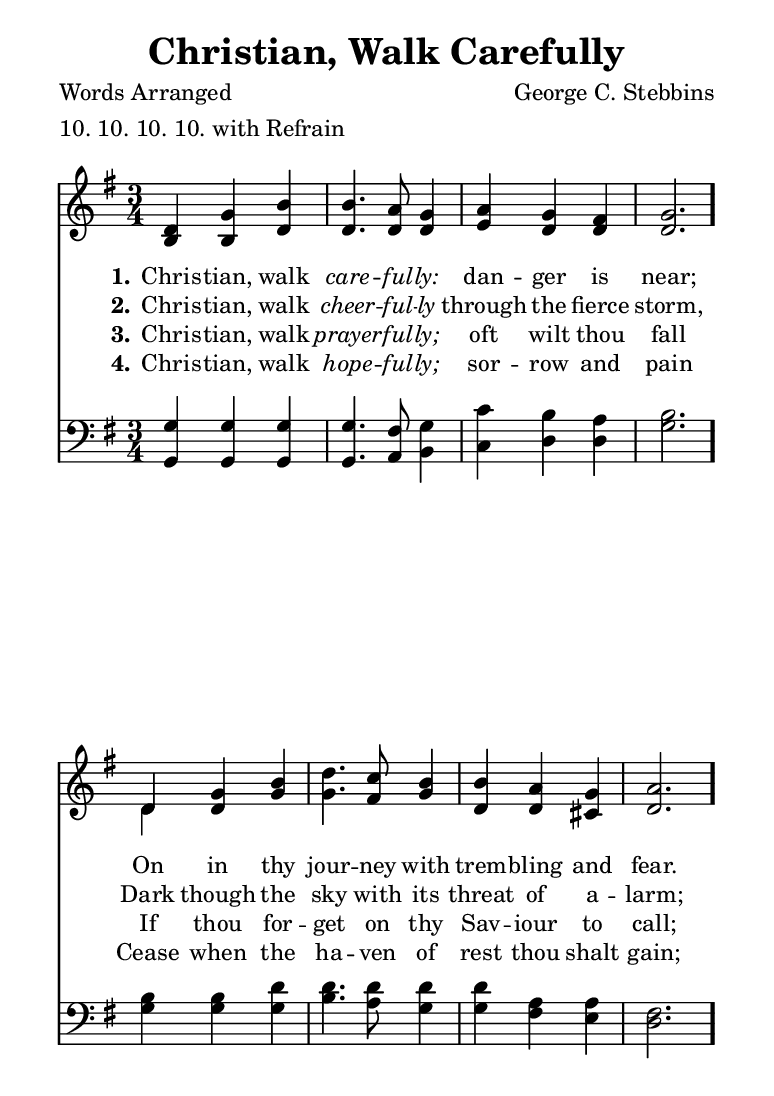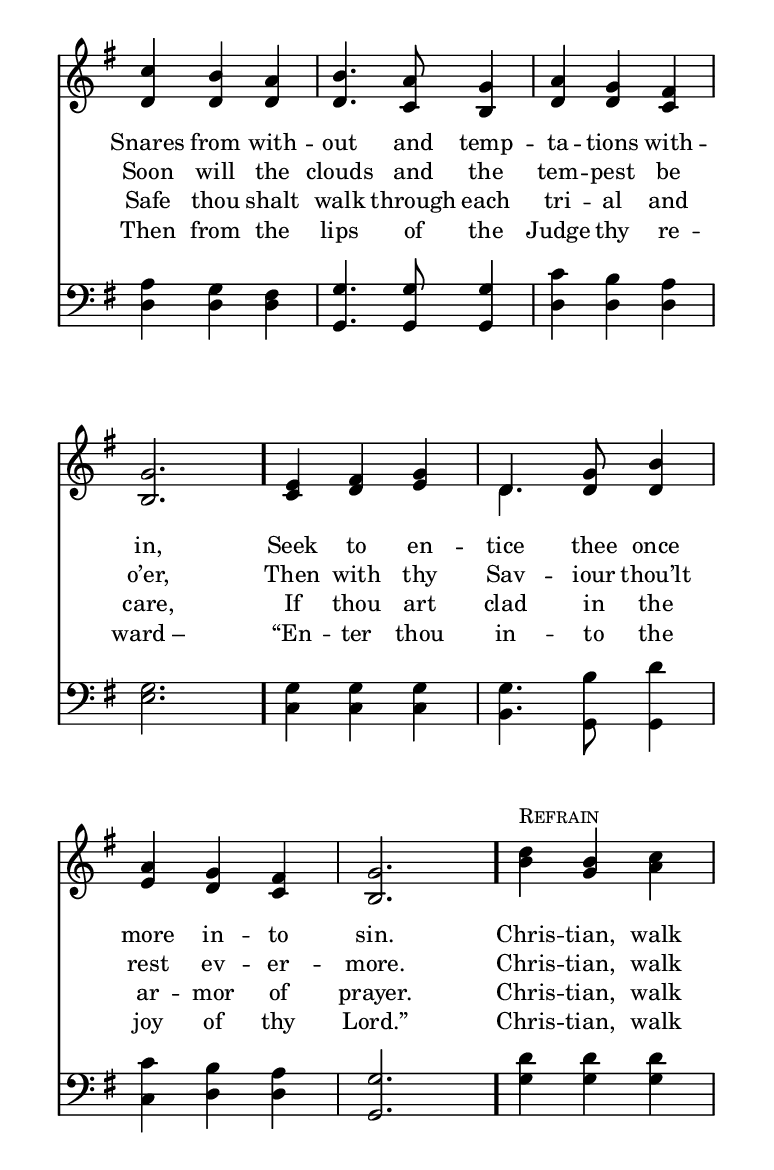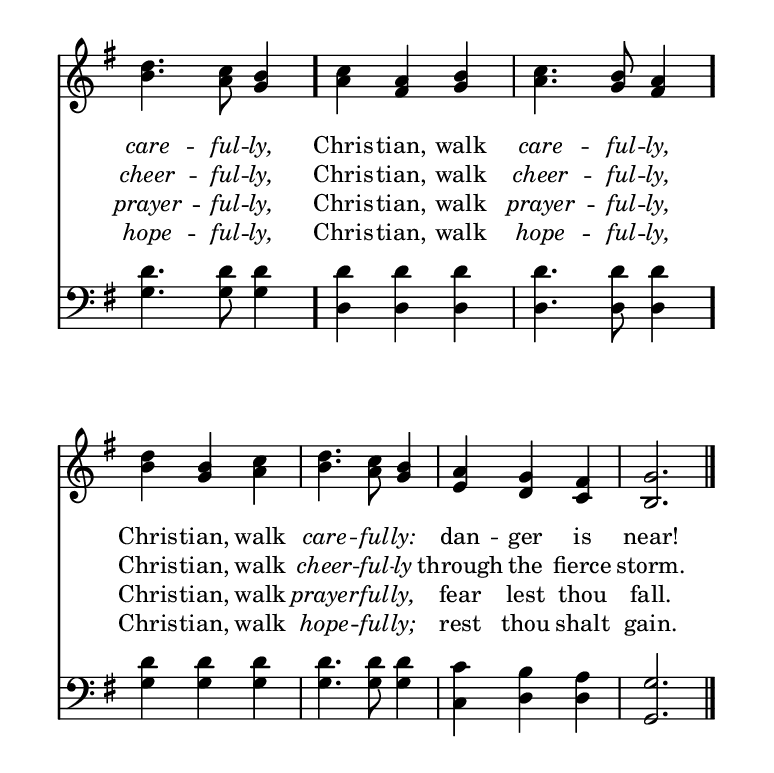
\include "common/global.ily"
\paper {
  \include "common/paper.ily"
}

\header{
  hymnnumber = "211"
  title = "Christian, Walk Carefully"
  tunename = ""
  meter = "10. 10. 10. 10. with Refrain" % original has P. M.
  poet = "Words Arranged" % see https://hymnary.org/text/christian_walk_carefully_danger_is_near
  composer = "George C. Stebbins" % see https://hymnary.org/text/christian_walk_carefully_danger_is_near
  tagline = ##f
}

global = {
  \include "common/overrides.ily"
  \override Staff.TimeSignature.style = #'numbered
  \time 3/4
  \override Score.MetronomeMark.transparent = ##t % hide all fermata changes too
  \tempo 4=90
  \key g \major
  \autoBeamOff
}

patternA = { c4 c c | c4. c8 c4 | c c c | c2. }

notesSoprano = {
\global
\relative c' {

  \changePitch \patternA { d g b | b a g | a g fis | g }
  \changePitch \patternA { d g b | d c b | b a g | a }
  \changePitch \patternA { c b a | b a g | a g fis | g }
  \changePitch \patternA { e fis g | d g b | a g fis | g }

  << s^\markup { \small \caps "Refrain" }
  \changePitch \patternA { d' b c | d c b } >>
  \changePitch \patternA { c a b | c b a }
  \changePitch \patternA { d b c | d c b | a g fis | g }

  \bar "|."

}
}

notesAlto = {
\global
\relative e' {

  \changePitch \patternA { b b d | d d d | e d d | d }
  \changePitch \patternA { d d g | g fis g | d d cis | d }
  \changePitch \patternA { d d d | d c b | d d c | b }
  \changePitch \patternA { c d e | d d d | e d c | b }

  \changePitch \patternA { b' g a | b a g }
  \changePitch \patternA { a fis g | a g fis }
  \changePitch \patternA { b g a | b a g | e d c | b }

}
}

notesTenor = {
\global
\relative a {

  \changePitch \patternA { g g g | g fis g | c b a | b }
  \changePitch \patternA { b b d | d d d | d a a | fis }
  \changePitch \patternA { a g fis | g g g | c b a | g }
  \changePitch \patternA { g g g | g b d | c b a | g }

  \changePitch \patternA { d' d d | d d d }
  \changePitch \patternA { d d d | d d d }
  \changePitch \patternA { d d d | d d d | c b a | g }

}
}

notesBass = {
\global
\relative f, {

  \changePitch \patternA { g g g | g a b | c d d | g }
  \changePitch \patternA { g g g | b a g | g fis e | d }
  \changePitch \patternA { d d d | g, g g | d' d d | e }
  \changePitch \patternA { c c c | b g g | c d d | g, }

  \changePitch \patternA { g' g g | g g g }
  \changePitch \patternA { d d d | d d d }
  \changePitch \patternA { g g g | g g g | c, d d | g, }

}
}

RefrainA = \lyricmode {

Chris -- tian, walk \italicsOn care -- ful -- ly, \italicsOff \bar "."
Chris -- tian, walk \italicsOn care -- ful -- ly, \italicsOff \bar "."
Chris -- tian, walk \italicsOn care -- ful -- ly: \italicsOff dan -- ger is near! \bar "."

}

wordsA = \lyricmode {
\set stanza = "1."

Chris -- tian, walk \italicsOn care -- ful -- ly: \italicsOff dan -- ger is near; \bar "."
On in thy jour -- ney with trem -- bling and fear. \bar "."
Snares from with -- out and temp -- ta -- tions with -- in, \bar "."
Seek to en -- tice thee once more in -- to sin. \bar "."

\RefrainA

}

RefrainB = \lyricmode {

Chris -- tian, walk \italicsOn cheer -- ful -- ly, \italicsOff
Chris -- tian, walk \italicsOn cheer -- ful -- ly, \italicsOff
Chris -- tian, walk \italicsOn cheer -- ful -- ly \italicsOff through the fierce storm.

}

wordsB = \lyricmode {
\set stanza = "2."

Chris -- tian, walk \italicsOn cheer -- ful -- ly \italicsOff through the fierce storm,
Dark though the sky with its threat of a -- larm;
Soon will the clouds and the tem -- pest be o’er,
Then with thy Sav -- iour thou’lt rest ev -- er -- more.

\RefrainB

}

RefrainC = \lyricmode {

Chris -- tian, walk \italicsOn prayer -- ful -- ly, \italicsOff
Chris -- tian, walk \italicsOn prayer -- ful -- ly, \italicsOff
Chris -- tian, walk \italicsOn prayer -- ful -- ly, \italicsOff fear lest thou fall.

}

wordsC = \lyricmode {
\set stanza = "3."

Chris -- tian, walk \italicsOn prayer -- ful -- ly; \italicsOff oft wilt thou fall
If thou for -- get on thy Sav -- iour to call;
Safe thou shalt walk through each tri -- al and care,
If thou art clad in the ar -- mor of prayer.

\RefrainC

}

RefrainD = \lyricmode {

Chris -- tian, walk \italicsOn hope -- ful -- ly, \italicsOff
Chris -- tian, walk \italicsOn hope -- ful -- ly, \italicsOff
Chris -- tian, walk \italicsOn hope -- ful -- ly; \italicsOff rest thou shalt gain.

}

wordsD = \lyricmode {
\set stanza = "4."

Chris -- tian, walk \italicsOn hope -- ful -- ly; \italicsOff sor -- row and pain
Cease when the ha -- ven of rest thou shalt gain;
Then from the lips of the Judge thy re -- ward_–
“En -- ter thou in -- to the joy of thy Lord.”

\RefrainD

}

\score {
  \context ChoirStaff <<
    \context Staff = upper <<
      \set Staff.autoBeaming = ##f
      \set ChoirStaff.systemStartDelimiter = #'SystemStartBar
      \set ChoirStaff.printPartCombineTexts = ##f
      \partcombine #'(2 . 11) \notesSoprano \notesAlto
      \context NullVoice = sopranos { \voiceOne << \notesSoprano >> }
      \context Lyrics = one   \lyricsto sopranos \wordsA
      \context Lyrics = two   \lyricsto sopranos \wordsB
      \context Lyrics = three \lyricsto sopranos \wordsC
      \context Lyrics = four  \lyricsto sopranos \wordsD
    >>
    \context Staff = men <<
      \set Staff.autoBeaming = ##f
      \clef bass
      \set ChoirStaff.printPartCombineTexts = ##f
      \partcombine #'(2 . 11) \notesTenor \notesBass
    >>
  >>
  \layout {
    \include "common/layout.ily"
  }
  #(cond ((ly:get-option 'eog-midi-permitted) #{ \midi{
    \include "common/midi.ily"
  } #}))
}

\version "2.19.49"  % necessary for upgrading to future LilyPond versions.

% vi:set et ts=2 sw=2 ai nocindent syntax=lilypond:
